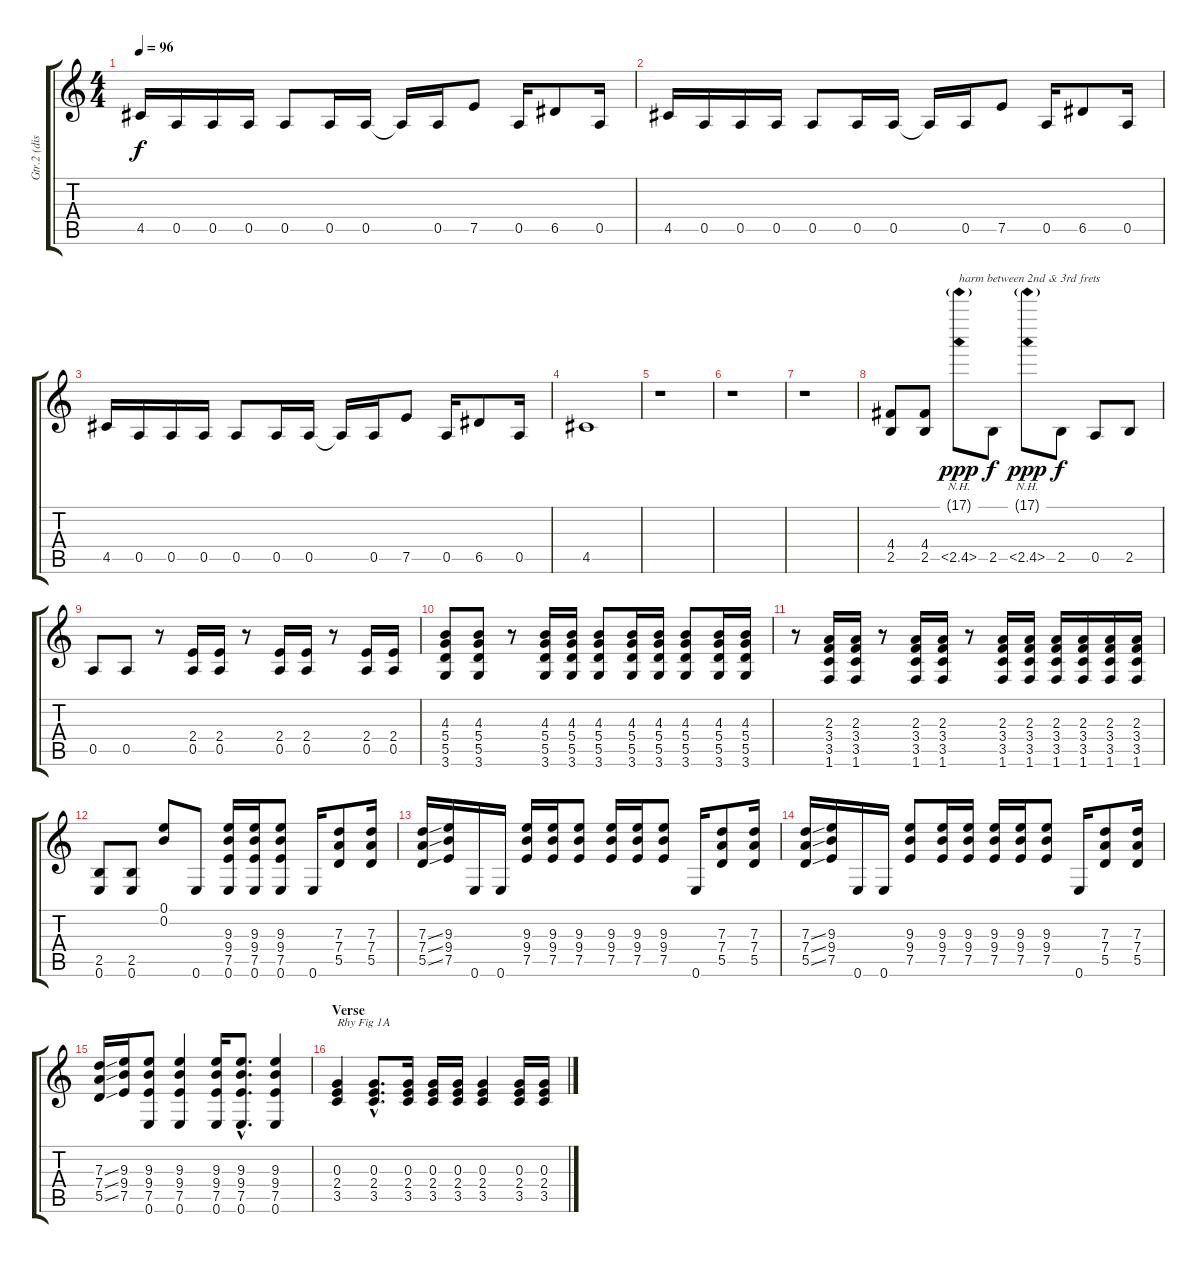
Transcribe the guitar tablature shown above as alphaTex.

\track ("Gtr.2 (dist.)" "Gtr.2 (dis") {instrument overdrivenguitar}
\staff {score tabs}
\tuning (E4 B3 G3 D3 A2 E2) {hide}
\ts (4 4)
\tempo 96
\clef g2
\ks c
4.5.16{dy f} 0.5.16 0.5.16 0.5.16 0.5.8 0.5.16 0.5.16 0.5{t}.16 0.5.16 7.5.8 0.5.16 6.5.8 0.5.16 |
4.5.16 0.5.16 0.5.16 0.5.16 0.5.8 0.5.16 0.5.16 0.5{t}.16 0.5.16 7.5.8 0.5.16 6.5.8 0.5.16 |
4.5.16 0.5.16 0.5.16 0.5.16 0.5.8 0.5.16 0.5.16 0.5{t}.16 0.5.16 7.5.8 0.5.16 6.5.8 0.5.16 |
4.5.1{volume 4} |
r.1 |
r.1 |
r.1 |
(4.4 2.5).8{volume 13} (4.4 2.5).8 (17.1{nh g} 2.5{nh}).8{txt "harm between 2nd & 3rd frets" dy ppp} 2.5.8{dy f} (17.1{nh g} 2.5{nh}).8{dy ppp} 2.5.8{dy f} 0.5.8 2.5.8 |
0.5.8 0.5.8 r.8 (2.4 0.5).16 (2.4 0.5).16 r.8 (2.4 0.5).16 (2.4 0.5).16 r.8 (2.4 0.5).16 (2.4 0.5).16 |
(4.3 5.4 5.5 3.6).8 (4.3 5.4 5.5 3.6).8 r.8 (4.3 5.4 5.5 3.6).16 (4.3 5.4 5.5 3.6).16 (4.3 5.4 5.5 3.6).8 (4.3 5.4 5.5 3.6).16 (4.3 5.4 5.5 3.6).16 (4.3 5.4 5.5 3.6).8 (4.3 5.4 5.5 3.6).16 (4.3 5.4 5.5 3.6).16 |
r.8 (2.3 3.4 3.5 1.6).16 (2.3 3.4 3.5 1.6).16 r.8 (2.3 3.4 3.5 1.6).16 (2.3 3.4 3.5 1.6).16 r.8 (2.3 3.4 3.5 1.6).16 (2.3 3.4 3.5 1.6).16 (2.3 3.4 3.5 1.6).16 (2.3 3.4 3.5 1.6).16 (2.3 3.4 3.5 1.6).16 (2.3 3.4 3.5 1.6).16 |
(2.5 0.6).8 (2.5 0.6).8 (0.1 0.2).8 0.6.8 (9.3 9.4 7.5 0.6).16 (9.3 9.4 7.5 0.6).16 (9.3 9.4 7.5 0.6).8 0.6.16 (7.3 7.4 5.5).8 (7.3 7.4 5.5).16 |
(7.3{ss} 7.4{ss} 5.5{ss}).16 (9.3 9.4 7.5).16 0.6.16 0.6.16 (9.3 9.4 7.5).16 (9.3 9.4 7.5).16 (9.3 9.4 7.5).8 (9.3 9.4 7.5).16 (9.3 9.4 7.5).16 (9.3 9.4 7.5).8 0.6.16 (7.3 7.4 5.5).8 (7.3 7.4 5.5).16 |
(7.3{ss} 7.4{ss} 5.5{ss}).16 (9.3 9.4 7.5).16 0.6.16 0.6.16 (9.3 9.4 7.5).8 (9.3 9.4 7.5).16 (9.3 9.4 7.5).16 (9.3 9.4 7.5).16 (9.3 9.4 7.5).16 (9.3 9.4 7.5).8 0.6.16 (7.3 7.4 5.5).8 (7.3 7.4 5.5).16 |
(7.3{ss} 7.4{ss} 5.5{ss}).16 (9.3 9.4 7.5).16 (9.3 9.4 7.5 0.6).8 (9.3 9.4 7.5 0.6).4 (9.3 9.4 7.5 0.6).16 (9.3{hac} 9.4{hac} 7.5{hac} 0.6{hac}).8{d} (9.3 9.4 7.5 0.6).4 |
\section ("" "Verse")
(0.3 2.4 3.5).4{txt "Rhy Fig 1A"} (0.3{hac} 2.4{hac} 3.5{hac}).8{d} (0.3 2.4 3.5).16 (0.3 2.4 3.5).16 (0.3 2.4 3.5).16 (0.3 2.4 3.5).4 (0.3 2.4 3.5).16 (0.3 2.4 3.5).16
